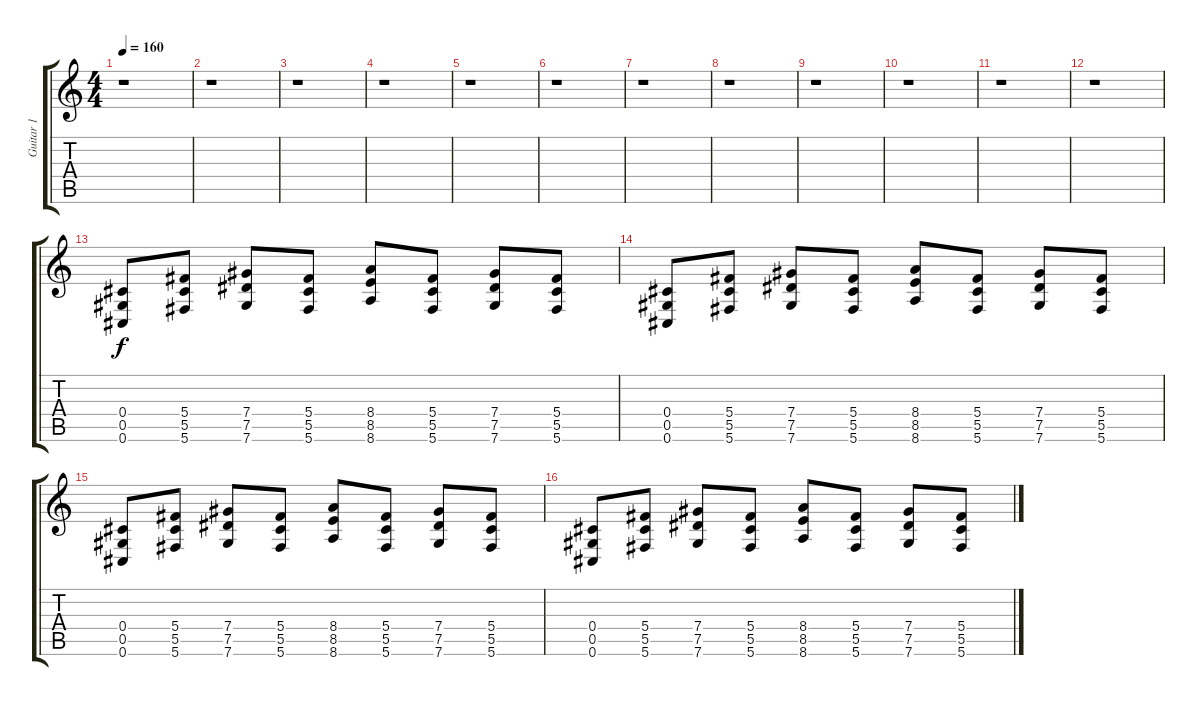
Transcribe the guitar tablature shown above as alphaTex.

\track ("Guitar 1" "Guitar 1") {instrument overdrivenguitar}
\staff {score tabs}
\tuning (Eb4 Bb3 Gb3 Db3 Ab2 Db2) {hide}
\ts (4 4)
\tempo 160
\clef g2
\ks c
r.1{dy f instrument overdrivenguitar} |
r.1 |
r.1 |
r.1 |
r.1 |
r.1 |
r.1 |
r.1 |
r.1 |
r.1 |
r.1 |
r.1 |
(0.4 0.5 0.6).8{volume 13 instrument overdrivenguitar} (5.4 5.5 5.6).8 (7.4 7.5 7.6).8 (5.4 5.5 5.6).8 (8.4 8.5 8.6).8 (5.4 5.5 5.6).8 (7.4 7.5 7.6).8 (5.4 5.5 5.6).8 |
(0.4 0.5 0.6).8{volume 13 instrument overdrivenguitar} (5.4 5.5 5.6).8 (7.4 7.5 7.6).8 (5.4 5.5 5.6).8 (8.4 8.5 8.6).8 (5.4 5.5 5.6).8 (7.4 7.5 7.6).8 (5.4 5.5 5.6).8 |
(0.4 0.5 0.6).8{volume 13 instrument overdrivenguitar} (5.4 5.5 5.6).8 (7.4 7.5 7.6).8 (5.4 5.5 5.6).8 (8.4 8.5 8.6).8 (5.4 5.5 5.6).8 (7.4 7.5 7.6).8 (5.4 5.5 5.6).8 |
(0.4 0.5 0.6).8{volume 13 instrument overdrivenguitar} (5.4 5.5 5.6).8 (7.4 7.5 7.6).8 (5.4 5.5 5.6).8 (8.4 8.5 8.6).8 (5.4 5.5 5.6).8 (7.4 7.5 7.6).8 (5.4 5.5 5.6).8
